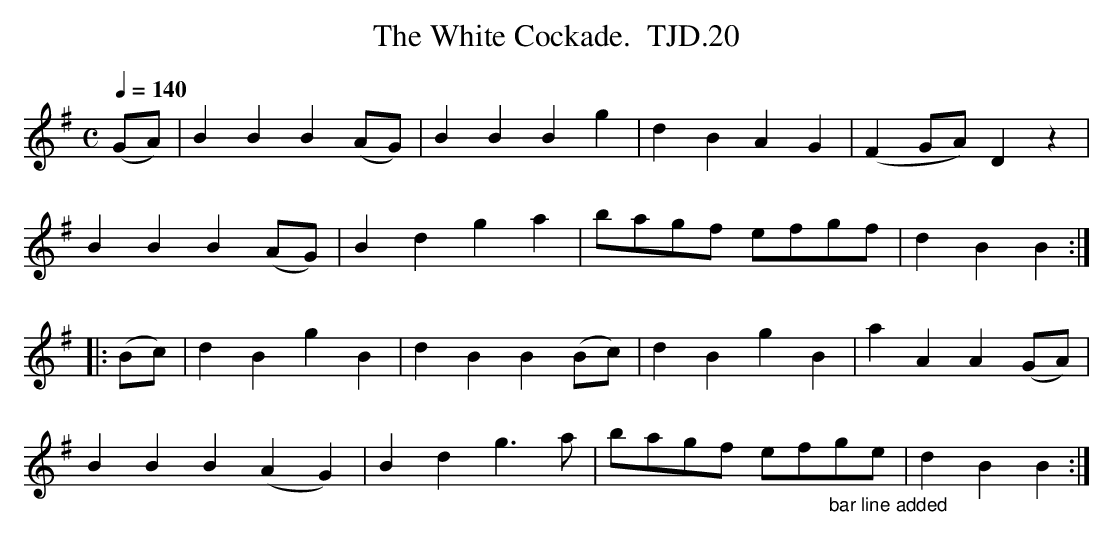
X:1
T:White Cockade.  TJD.20, The
M:C
L:1/4
Q:1/4=140
K:G
(G/A/)|BBB (A/G/)|BBBg|dBAG|(FG/A/)Dz|
BBB (A/G/)|Bdga|b/a/g/f/ e/f/g/f/|dBB:|
|:(B/c/)|dBgB|dBB(B/c/)|dBgB|aAA (G/A/)|
BBB (AG)|Bdg>a|b/a/g/f/ e/f/"_bar line added"g/e/| dBB:|
